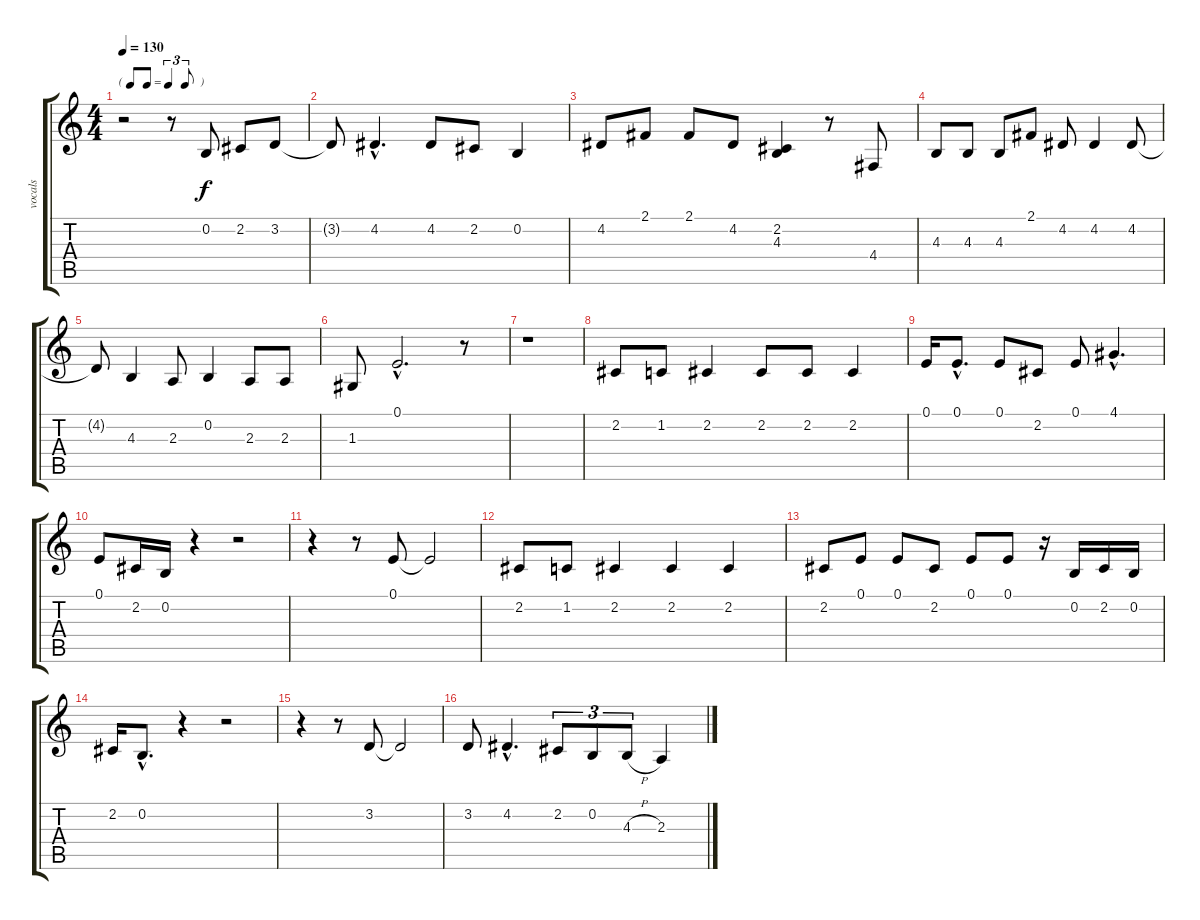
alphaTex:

\track ("vocals" "vocals") {instrument tenorsax}
\staff {score tabs}
\tuning (E4 B3 G3 D3 A2 E2) {hide}
\ts (4 4)
\tf triplet8th
\tempo 130
\clef g2
\ks c
r.2{dy f} r.8 0.2.8 2.2.8 3.2.8 |
3.2{t}.8 4.2{hac}.4{d} 4.2.8 2.2.8 0.2.4 |
4.2.8 2.1.8 2.1.8 4.2.8 (2.2 4.3).4 r.8 4.4.8 |
4.3.8 4.3.8 4.3.8 2.1.8 4.2.8 4.2.4 4.2.8 |
4.2{t}.8 4.3.4 2.3.8 0.2.4 2.3.8 2.3.8 |
1.3.8 0.1{hac}.2{d} r.8 |
r.1 |
2.2.8 1.2.8 2.2.4 2.2.8 2.2.8 2.2.4 |
0.1.16 0.1{hac}.8{d} 0.1.8 2.2.8 0.1.8 4.1{hac}.4{d} |
0.1.8 2.2.16 0.2.16 r.4 r.2 |
r.4 r.8 0.1.8 0.1{t}.2 |
2.2.8 1.2.8 2.2.4 2.2.4 2.2.4 |
2.2.8 0.1.8 0.1.8 2.2.8 0.1.8 0.1.8 r.16 0.2.16 2.2.16 0.2.16 |
2.2.16 0.2{hac}.8{d} r.4 r.2 |
r.4 r.8 3.2.8 3.2{t}.2 |
3.2.8 4.2{hac}.4{d} 2.2.8{tu (3 2)} 0.2.8{tu (3 2)} 4.3{h}.8{tu (3 2)} 2.3.4
